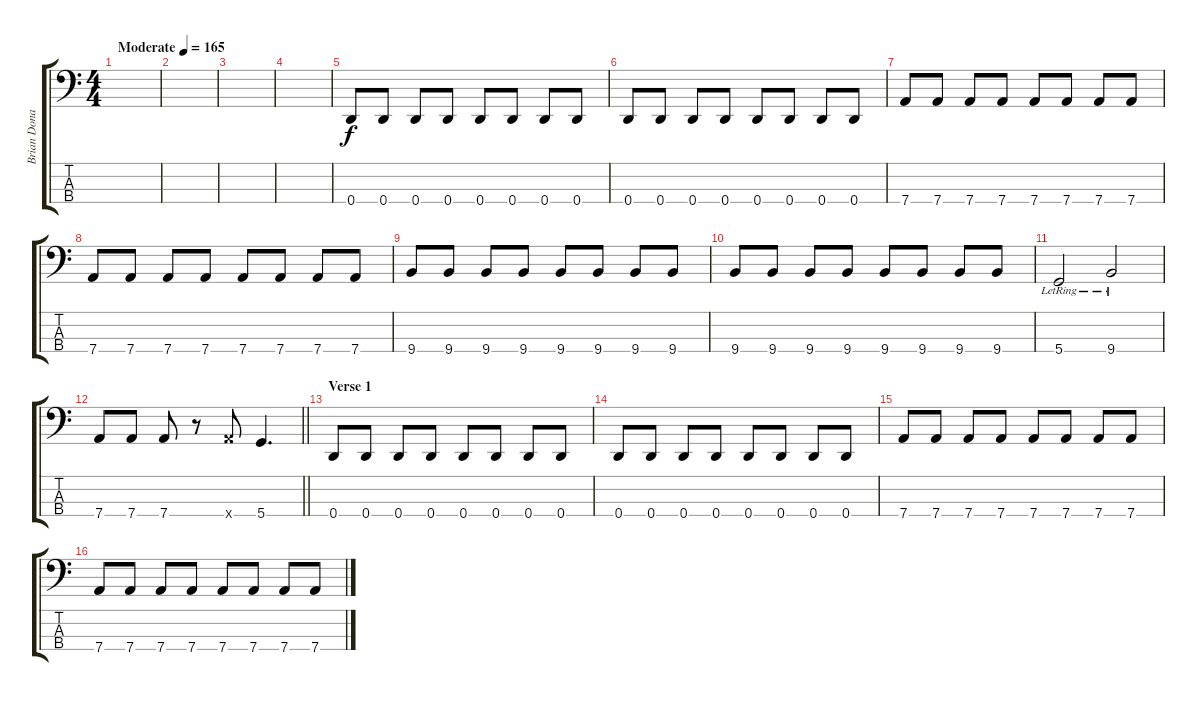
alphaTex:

\track ("Brian Donahue (Bass)" "Brian Dona") {instrument electricbassfinger}
\staff {score tabs}
\tuning (Gb1 D2 A1 D1) {hide}
\ts (4 4)
\tempo (165 "Moderate")
\clef f4
\ks c
|
|
|
|
0.4.8 0.4.8 0.4.8 0.4.8 0.4.8 0.4.8 0.4.8 0.4.8 |
0.4.8 0.4.8 0.4.8 0.4.8 0.4.8 0.4.8 0.4.8 0.4.8 |
7.4.8 7.4.8 7.4.8 7.4.8 7.4.8 7.4.8 7.4.8 7.4.8 |
7.4.8 7.4.8 7.4.8 7.4.8 7.4.8 7.4.8 7.4.8 7.4.8 |
9.4.8 9.4.8 9.4.8 9.4.8 9.4.8 9.4.8 9.4.8 9.4.8 |
9.4.8 9.4.8 9.4.8 9.4.8 9.4.8 9.4.8 9.4.8 9.4.8 |
5.4{lr}.2 9.4{lr}.2 |
\barLineRight lightlight
7.4.8 7.4.8 7.4.8 r.8 7.4{x}.8 5.4.4{d} |
\section ("" "Verse 1")
0.4.8 0.4.8 0.4.8 0.4.8 0.4.8 0.4.8 0.4.8 0.4.8 |
0.4.8 0.4.8 0.4.8 0.4.8 0.4.8 0.4.8 0.4.8 0.4.8 |
7.4.8 7.4.8 7.4.8 7.4.8 7.4.8 7.4.8 7.4.8 7.4.8 |
7.4.8 7.4.8 7.4.8 7.4.8 7.4.8 7.4.8 7.4.8 7.4.8
